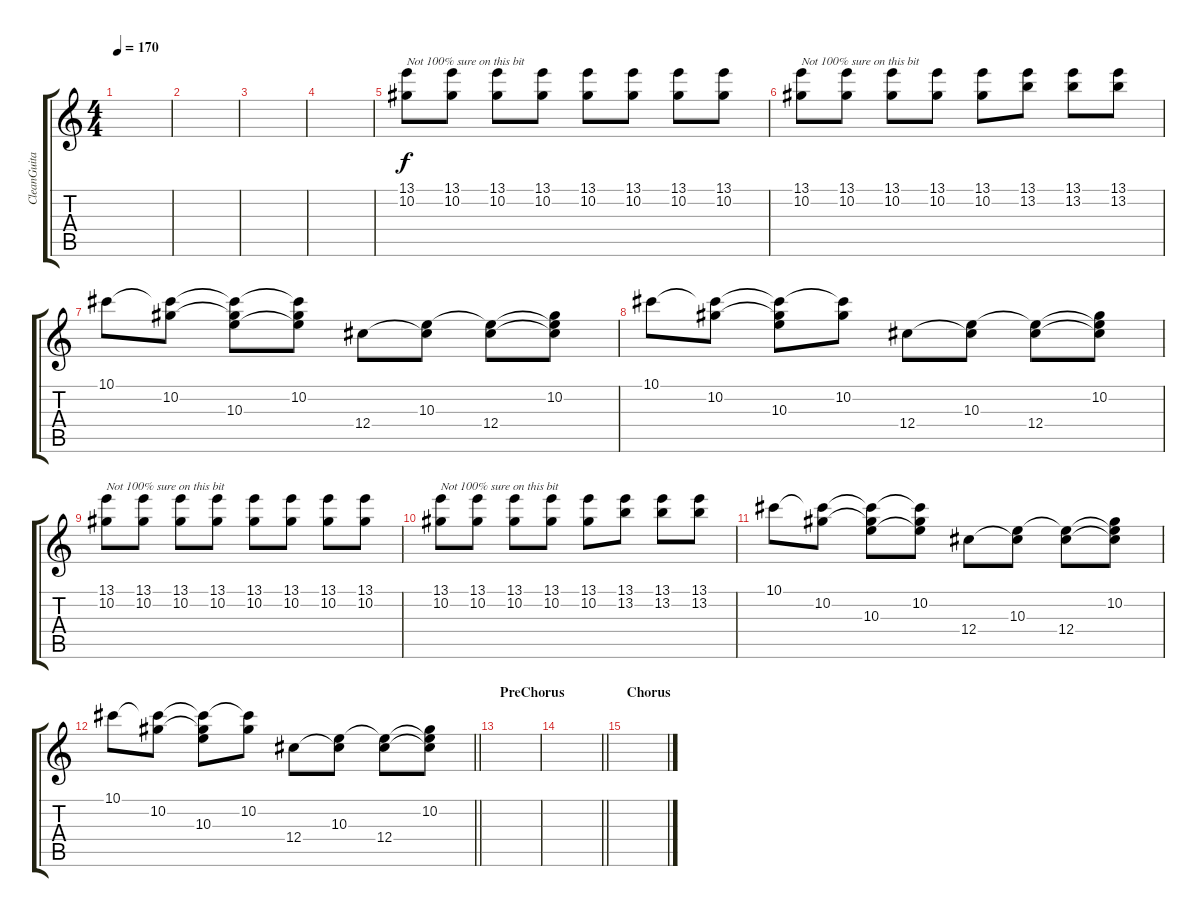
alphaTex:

\track ("CleanGuitar" "CleanGuita") {instrument electricguitarclean}
\staff {score tabs}
\tuning (Eb4 Bb3 Gb3 Db3 Ab2 Db2) {hide}
\ts (4 4)
\tempo 170
\clef g2
\ks c
|
|
|
|
(13.1 10.2).8{txt "Not 100% sure on this bit"} (13.1 10.2).8 (13.1 10.2).8 (13.1 10.2).8 (13.1 10.2).8 (13.1 10.2).8 (13.1 10.2).8 (13.1 10.2).8 |
(13.1 10.2).8{txt "Not 100% sure on this bit"} (13.1 10.2).8 (13.1 10.2).8 (13.1 10.2).8 (13.1 10.2).8 (13.1 13.2).8 (13.1 13.2).8 (13.1 13.2).8 |
10.1.8 (10.1{t} 10.2).8 (10.1{t} 10.2{t} 10.3).8 (10.1{t} 10.2 10.3{t}).8 12.4.8 (10.3 12.4{t}).8 (10.3{t} 12.4).8 (10.2 10.3{t} 12.4{t}).8 |
10.1.8 (10.1{t} 10.2).8 (10.1{t} 10.2{t} 10.3).8 (10.1{t} 10.2).8 12.4.8 (10.3 12.4{t}).8 (10.3{t} 12.4).8 (10.2 10.3{t} 12.4{t}).8 |
(13.1 10.2).8{txt "Not 100% sure on this bit"} (13.1 10.2).8 (13.1 10.2).8 (13.1 10.2).8 (13.1 10.2).8 (13.1 10.2).8 (13.1 10.2).8 (13.1 10.2).8 |
(13.1 10.2).8{txt "Not 100% sure on this bit"} (13.1 10.2).8 (13.1 10.2).8 (13.1 10.2).8 (13.1 10.2).8 (13.1 13.2).8 (13.1 13.2).8 (13.1 13.2).8 |
10.1.8 (10.1{t} 10.2).8 (10.1{t} 10.2{t} 10.3).8 (10.1{t} 10.2 10.3{t}).8 12.4.8 (10.3 12.4{t}).8 (10.3{t} 12.4).8 (10.2 10.3{t} 12.4{t}).8 |
\barLineRight lightlight
10.1.8 (10.1{t} 10.2).8 (10.1{t} 10.2{t} 10.3).8 (10.1{t} 10.2).8 12.4.8 (10.3 12.4{t}).8 (10.3{t} 12.4).8 (10.2 10.3{t} 12.4{t}).8 |
\section ("" "PreChorus")
|
\barLineRight lightlight
|
\section ("" "Chorus")
